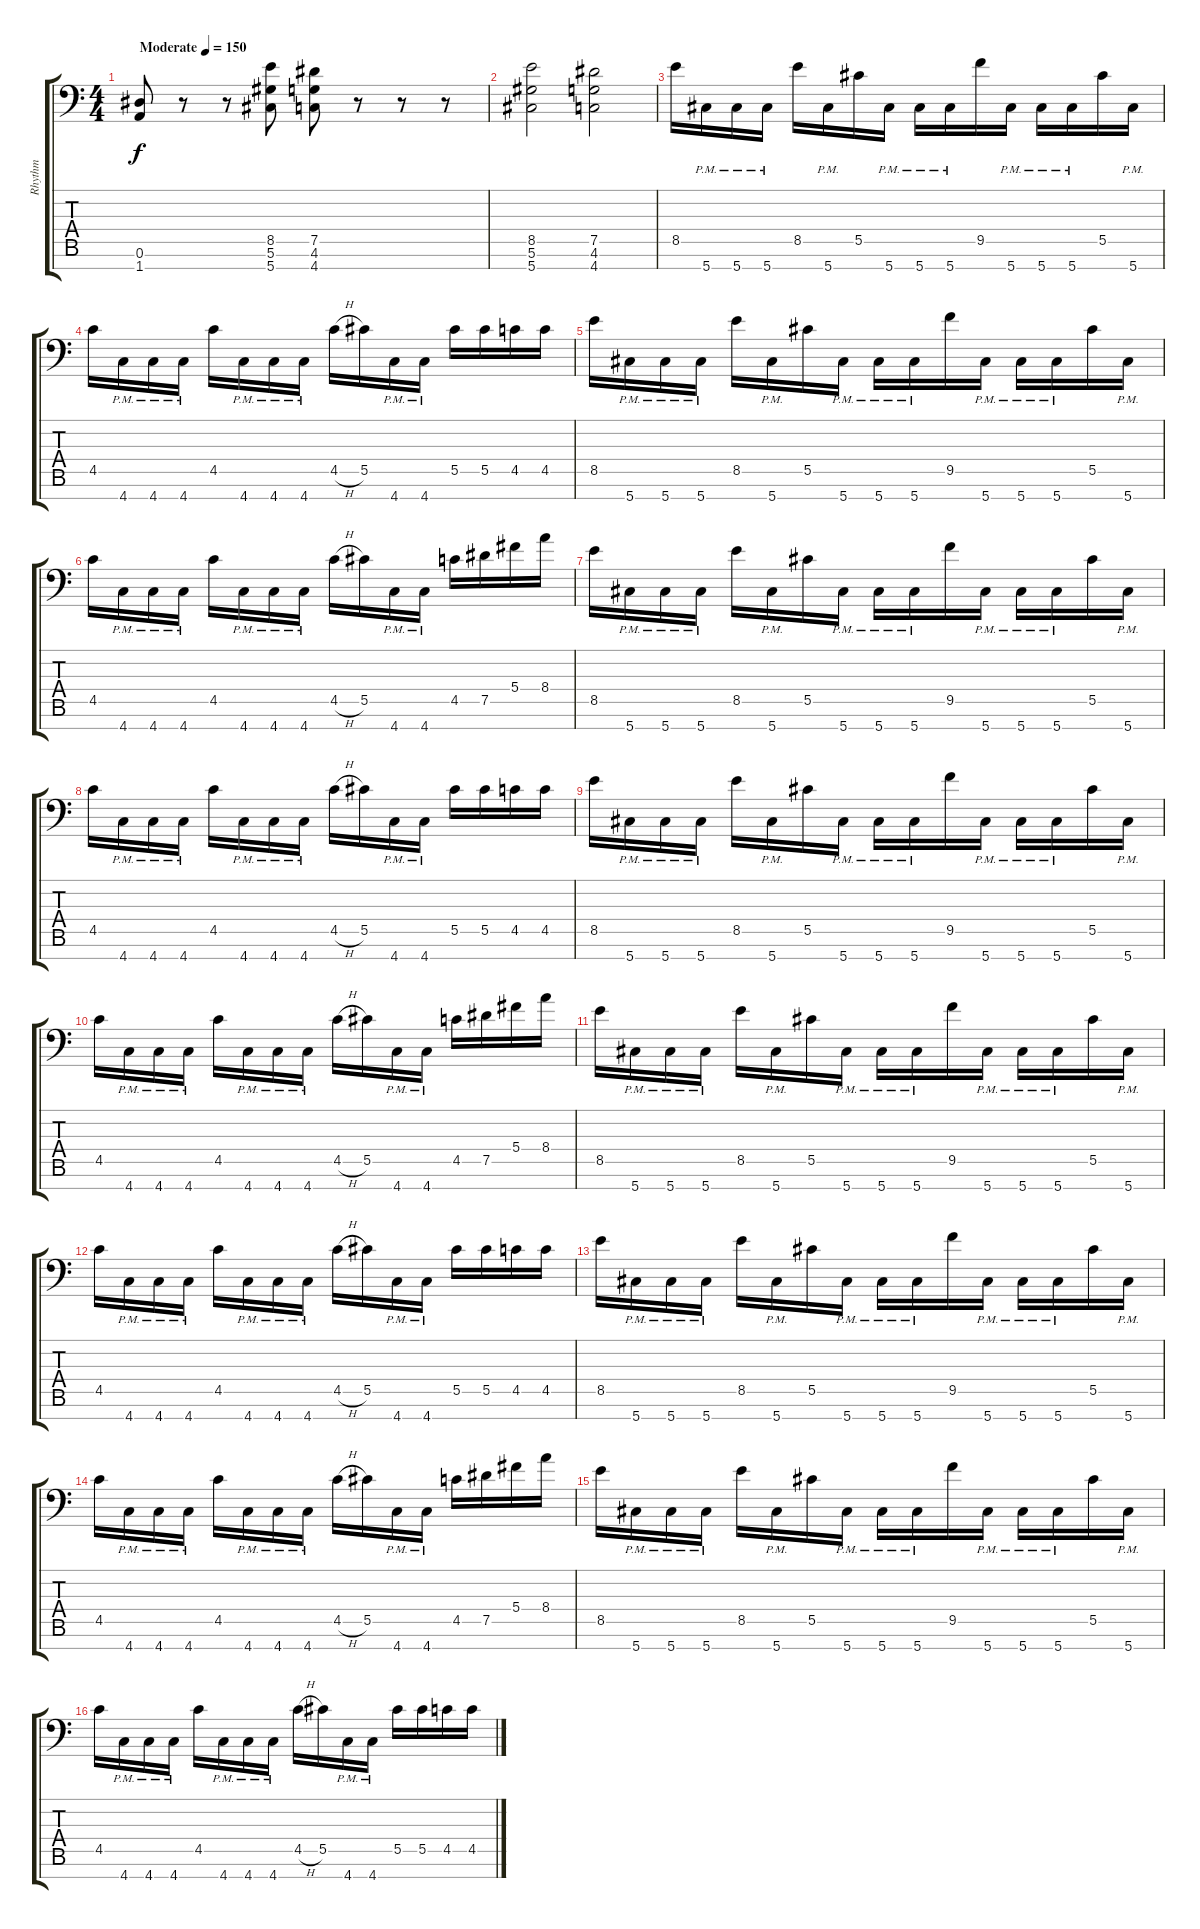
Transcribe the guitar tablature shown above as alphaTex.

\track ("Rhythm" "Rhythm") {instrument distortionguitar}
\staff {score tabs}
\tuning (Eb4 Bb3 Gb3 Db3 Ab2 Eb2 Ab1) {hide}
\ts (4 4)
\tempo (150 "Moderate")
\clef f4
\ks c
(0.6 1.7).8{dy f instrument distortionguitar} r.8 r.8 (8.5 5.6 5.7).8 (7.5 4.6 4.7).8 r.8 r.8 r.8 |
(8.5 5.6 5.7).2 (7.5 4.6 4.7).2 |
8.5.16 5.7{pm}.16 5.7{pm}.16 5.7{pm}.16 8.5.16 5.7{pm}.16 5.5.16 5.7{pm}.16 5.7{pm}.16 5.7{pm}.16 9.5.16 5.7{pm}.16 5.7{pm}.16 5.7{pm}.16 5.5.16 5.7{pm}.16 |
4.5.16 4.7{pm}.16 4.7{pm}.16 4.7{pm}.16 4.5.16 4.7{pm}.16 4.7{pm}.16 4.7{pm}.16 4.5{h}.16 5.5.16 4.7{pm}.16 4.7{pm}.16 5.5.16 5.5.16 4.5.16 4.5.16 |
8.5.16 5.7{pm}.16 5.7{pm}.16 5.7{pm}.16 8.5.16 5.7{pm}.16 5.5.16 5.7{pm}.16 5.7{pm}.16 5.7{pm}.16 9.5.16 5.7{pm}.16 5.7{pm}.16 5.7{pm}.16 5.5.16 5.7{pm}.16 |
4.5.16 4.7{pm}.16 4.7{pm}.16 4.7{pm}.16 4.5.16 4.7{pm}.16 4.7{pm}.16 4.7{pm}.16 4.5{h}.16 5.5.16 4.7{pm}.16 4.7{pm}.16 4.5.16 7.5.16 5.4.16 8.4.16 |
8.5.16 5.7{pm}.16 5.7{pm}.16 5.7{pm}.16 8.5.16 5.7{pm}.16 5.5.16 5.7{pm}.16 5.7{pm}.16 5.7{pm}.16 9.5.16 5.7{pm}.16 5.7{pm}.16 5.7{pm}.16 5.5.16 5.7{pm}.16 |
4.5.16 4.7{pm}.16 4.7{pm}.16 4.7{pm}.16 4.5.16 4.7{pm}.16 4.7{pm}.16 4.7{pm}.16 4.5{h}.16 5.5.16 4.7{pm}.16 4.7{pm}.16 5.5.16 5.5.16 4.5.16 4.5.16 |
8.5.16 5.7{pm}.16 5.7{pm}.16 5.7{pm}.16 8.5.16 5.7{pm}.16 5.5.16 5.7{pm}.16 5.7{pm}.16 5.7{pm}.16 9.5.16 5.7{pm}.16 5.7{pm}.16 5.7{pm}.16 5.5.16 5.7{pm}.16 |
4.5.16 4.7{pm}.16 4.7{pm}.16 4.7{pm}.16 4.5.16 4.7{pm}.16 4.7{pm}.16 4.7{pm}.16 4.5{h}.16 5.5.16 4.7{pm}.16 4.7{pm}.16 4.5.16 7.5.16 5.4.16 8.4.16 |
8.5.16 5.7{pm}.16 5.7{pm}.16 5.7{pm}.16 8.5.16 5.7{pm}.16 5.5.16 5.7{pm}.16 5.7{pm}.16 5.7{pm}.16 9.5.16 5.7{pm}.16 5.7{pm}.16 5.7{pm}.16 5.5.16 5.7{pm}.16 |
4.5.16 4.7{pm}.16 4.7{pm}.16 4.7{pm}.16 4.5.16 4.7{pm}.16 4.7{pm}.16 4.7{pm}.16 4.5{h}.16 5.5.16 4.7{pm}.16 4.7{pm}.16 5.5.16 5.5.16 4.5.16 4.5.16 |
8.5.16 5.7{pm}.16 5.7{pm}.16 5.7{pm}.16 8.5.16 5.7{pm}.16 5.5.16 5.7{pm}.16 5.7{pm}.16 5.7{pm}.16 9.5.16 5.7{pm}.16 5.7{pm}.16 5.7{pm}.16 5.5.16 5.7{pm}.16 |
4.5.16 4.7{pm}.16 4.7{pm}.16 4.7{pm}.16 4.5.16 4.7{pm}.16 4.7{pm}.16 4.7{pm}.16 4.5{h}.16 5.5.16 4.7{pm}.16 4.7{pm}.16 4.5.16 7.5.16 5.4.16 8.4.16 |
8.5.16 5.7{pm}.16 5.7{pm}.16 5.7{pm}.16 8.5.16 5.7{pm}.16 5.5.16 5.7{pm}.16 5.7{pm}.16 5.7{pm}.16 9.5.16 5.7{pm}.16 5.7{pm}.16 5.7{pm}.16 5.5.16 5.7{pm}.16 |
4.5.16 4.7{pm}.16 4.7{pm}.16 4.7{pm}.16 4.5.16 4.7{pm}.16 4.7{pm}.16 4.7{pm}.16 4.5{h}.16 5.5.16 4.7{pm}.16 4.7{pm}.16 5.5.16 5.5.16 4.5.16 4.5.16
